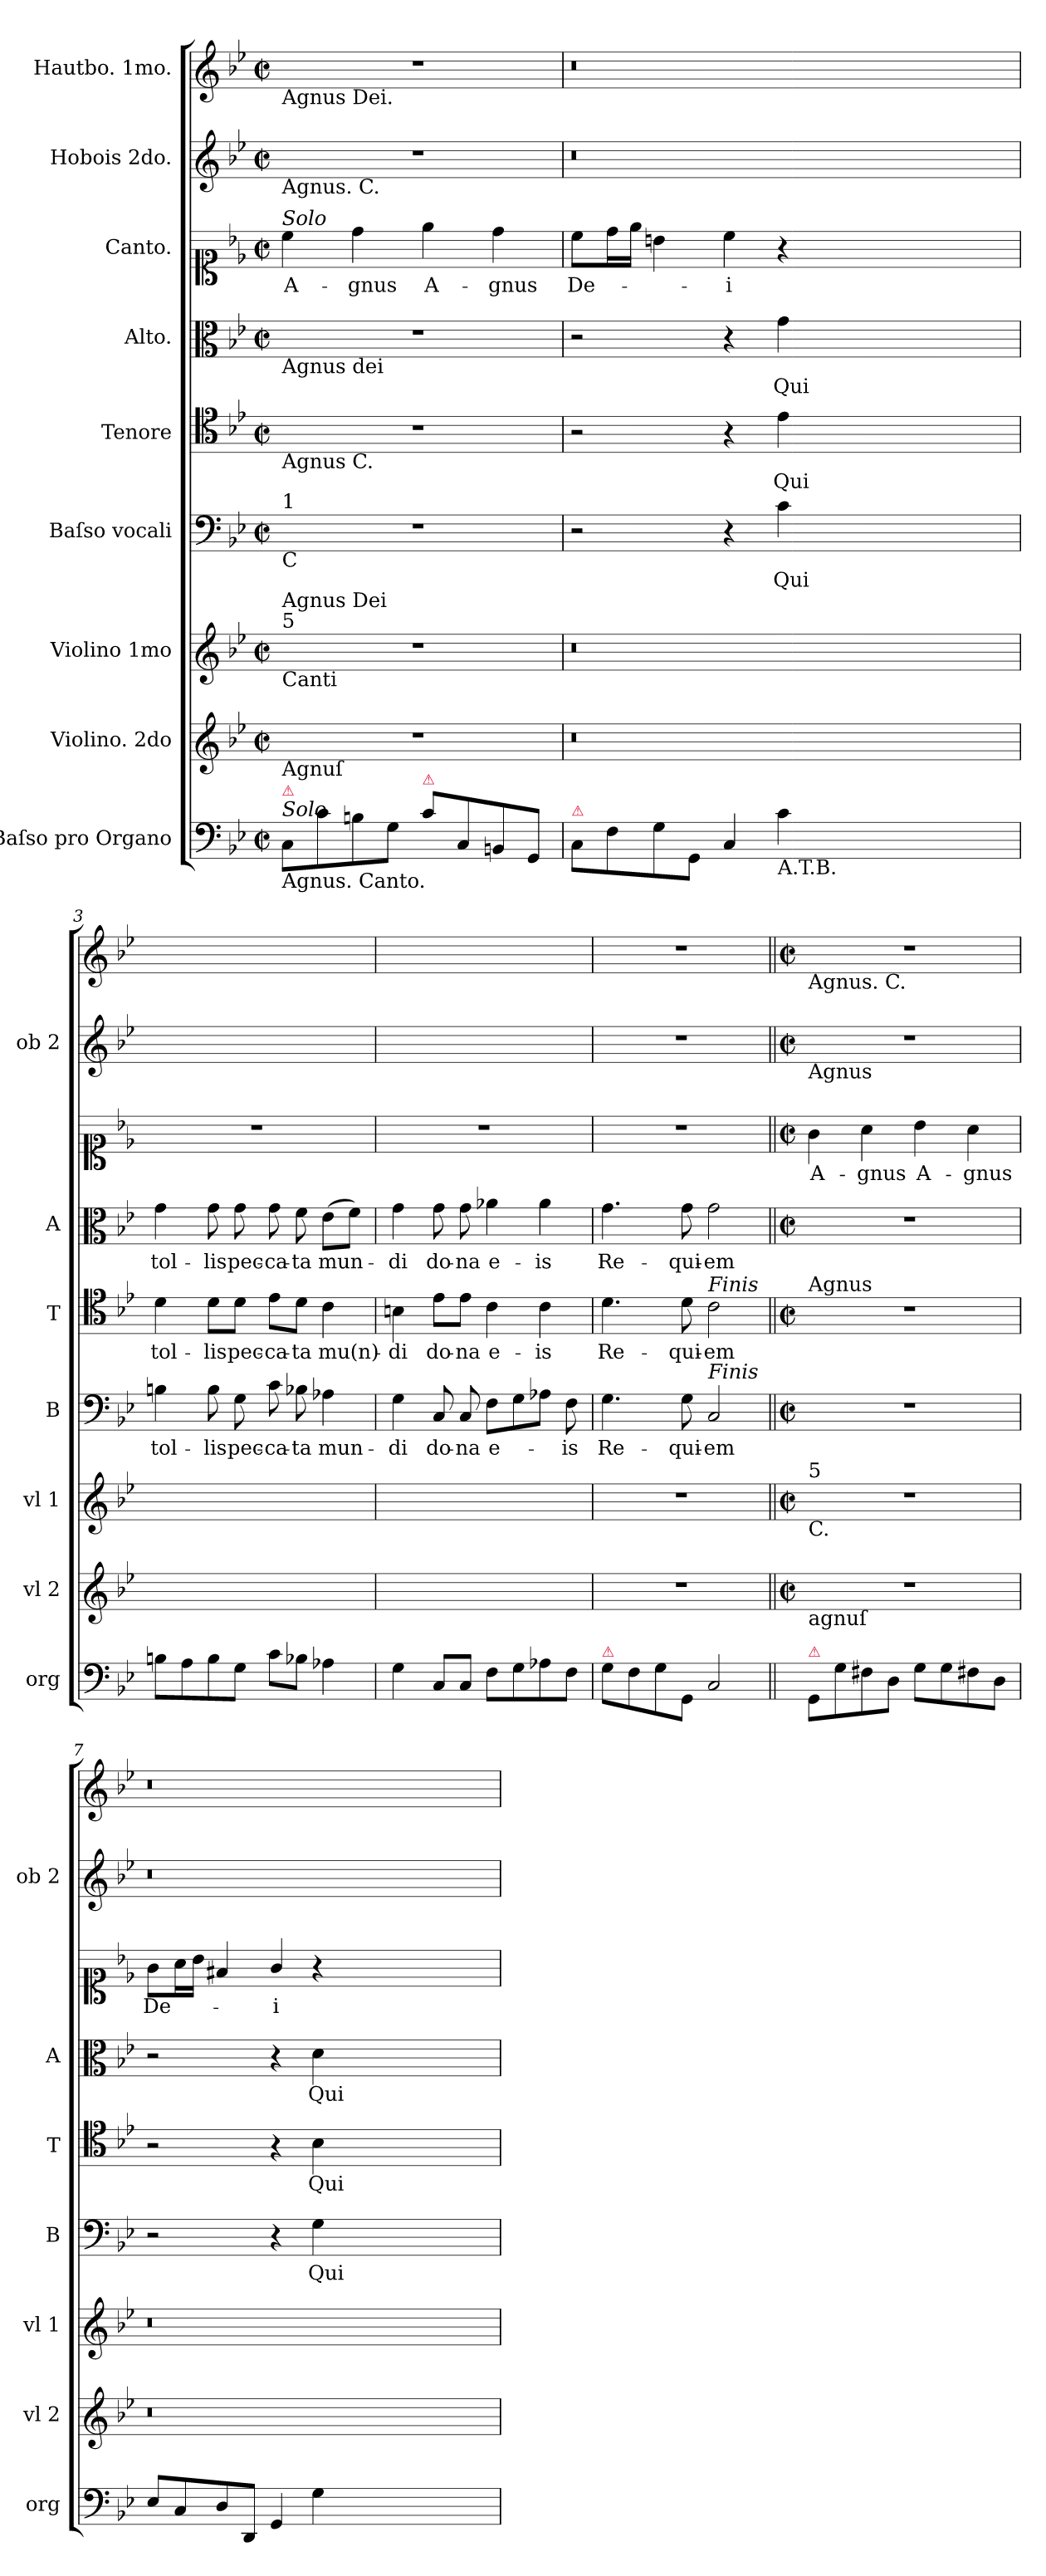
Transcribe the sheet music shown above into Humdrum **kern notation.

**kern	**kern	**kern	**kern	**text	**kern	**text	**kern	**text	**kern	**text	**kern	**kern
*part9	*part8	*part7	*part6	*part6	*part5	*part5	*part4	*part4	*part3	*part3	*part2	*part1
*staff9	*staff8	*staff7	*staff6	*staff6	*staff5	*staff5	*staff4	*staff4	*staff3	*staff3	*staff2	*staff1
*I"Baſso pro Organo	*I"Violino. 2do	*I"Violino 1mo	*I"Baſso vocali	*	*I"Tenore	*	*I"Alto.	*	*I"Canto.	*	*I"Hobois 2do.	*I"Hautbo. 1mo.
*I'org	*I'vl 2	*I'vl 1	*I'B	*	*I'T	*	*I'A	*	*	*	*I'ob 2	*
*clefF4	*clefG2	*clefG2	*clefF4	*	*clefC4	*	*clefC3	*	*clefC1	*	*clefG2	*clefG2
*k[b-e-]	*k[b-e-]	*k[b-e-]	*k[b-e-]	*	*k[b-e-]	*	*k[b-e-]	*	*k[b-e-]	*	*k[b-e-]	*k[b-e-]
*M2/2	*M2/2	*M2/2	*M2/2	*	*M2/2	*	*M2/2	*	*M2/2	*	*M2/2	*M2/2
*met(c|)	*met(c|)	*met(c|)	*met(c|)	*	*met(c|)	*	*met(c|)	*	*met(c|)	*	*met(c|)	*met(c|)
=1	=1	=1	=1	=1	=1	=1	=1	=1	=1	=1	=1	=1
!	!	!	!	!	!	!	!	!	!	!	!	!LO:TX:b:t=Agnus Dei.
!	!	!	!	!	!	!	!	!	!	!	!LO:TX:b:t=Agnus. C.	!
!	!	!	!	!	!	!	!	!	!LO:TX:a:i:t=Solo	!	!	!
!	!	!	!	!	!	!	!LO:TX:b:t=Agnus dei	!	!	!	!	!
!	!	!	!	!	!LO:TX:b:t=Agnus C.	!	!	!	!	!	!	!
!	!	!	!LO:TX:b:t=C	!	!	!	!	!	!	!	!	!
!	!	!	!LO:TX:a:t=1	!	!	!	!	!	!	!	!	!
!	!	!LO:TX:b:t=Canti	!	!	!	!	!	!	!	!	!	!
!	!	!LO:TX:a:t=5	!	!	!	!	!	!	!	!	!	!
!	!	!LO:TX:a:t=Agnus Dei	!	!	!	!	!	!	!	!	!	!
!	!LO:TX:b:t=Agnuſ	!	!	!	!	!	!	!	!	!	!	!
!LO:TX:a:i:t=Solo	!	!	!	!	!	!	!	!	!	!	!	!
!LO:TX:b:t=Agnus. Canto.	!	!	!	!	!	!	!	!	!	!	!	!
!LO:TX:a:color=crimson:t=⚠	!	!	!	!	!	!	!	!	!	!	!	!
8C/L	1r	1r	1r	.	1r	.	1r	.	4cc\	A-	1r	1r
8c\	.	.	.	.	.	.	.	.	.	.	.	.
8Bn\	.	.	.	.	.	.	.	.	4dd\	-gnus	.	.
8G\J	.	.	.	.	.	.	.	.	.	.	.	.
!LO:TX:a:color=crimson:t=⚠	!	!	!	!	!	!	!	!	!	!	!	!
!	!	!	!	!	!	!	!	!	!	!LO:LY:i	!	!
8c\L	.	.	.	.	.	.	.	.	4ee-\	A-	.	.
8C/	.	.	.	.	.	.	.	.	.	.	.	.
!	!	!	!	!	!	!	!	!	!	!LO:LY:i	!	!
8BBn/	.	.	.	.	.	.	.	.	4dd\	-gnus	.	.
8GG/J	.	.	.	.	.	.	.	.	.	.	.	.
=2	=2	=2	=2	=2	=2	=2	=2	=2	=2	=2	=2	=2
!LO:TX:a:color=crimson:t=⚠	!	!	!	!	!	!	!	!	!	!	!	!
8C\L	0.r	0.r	2r	.	2r	.	2r	.	8cc\L	De-	0.r	0.r
8F\	.	.	.	.	.	.	.	.	16dd\L	.	.	.
.	.	.	.	.	.	.	.	.	16ee-\JJ	.	.	.
8G\	.	.	.	.	.	.	.	.	4bn\	.	.	.
8GG/J	.	.	.	.	.	.	.	.	.	.	.	.
4C/	.	.	4r	.	4r	.	4r	.	4cc\	-i	.	.
!LO:TX:b:t=A.T.B.	!	!	!	!	!	!	!	!	!	!	!	!
4c\	.	.	4c\	Qui	4e-\	Qui	4g\	Qui	4r	.	.	.
0ryy	.	.	0ryy	.	0ryy	.	0ryy	.	0ryy	.	.	.
=3	=3	=3	=3	=3	=3	=3	=3	=3	=3	=3	=3	=3
8Bn\L	1ryy	1ryy	4Bn\	tol-	4d\	tol-	4g\	tol-	1r	.	1ryy	1ryy
8A\	.	.	.	.	.	.	.	.	.	.	.	.
8B\	.	.	8B\	-lis	8d\L	-lis	8g\	-lis	.	.	.	.
8G\J	.	.	8G\	pec-	8d\J	pec-	8g\	pec-	.	.	.	.
8c\L	.	.	8c\	-ca-	8e-\L	-ca-	8g\	-ca-	.	.	.	.
8B-X\J	.	.	8B-X\	-ta	8d\J	-ta	8f\	-ta	.	.	.	.
4A-X\	.	.	4A-X\	mun-	4c\	mu(n)-	(8e-\L	mun-	.	.	.	.
.	.	.	.	.	.	.	8f\J)	.	.	.	.	.
=4	=4	=4	=4	=4	=4	=4	=4	=4	=4	=4	=4	=4
4G\	1ryy	1ryy	4G\	-di	4Bn\	-di	4g\	-di	1r	.	1ryy	1ryy
8C/L	.	.	8C/	do-	8e-\L	do-	8g\	do-	.	.	.	.
8C/J	.	.	8C/	-na	8e-\J	-na	8g\	-na	.	.	.	.
8F\L	.	.	8F\L	e-	4c\	e-	4a-X\	e-	.	.	.	.
8G\	.	.	8G\	.	.	.	.	.	.	.	.	.
8A-X\	.	.	8A-X\J	.	4c\	-is	4a-\	-is	.	.	.	.
8F\J	.	.	8F\	-is	.	.	.	.	.	.	.	.
=5	=5	=5	=5	=5	=5	=5	=5	=5	=5	=5	=5	=5
!LO:TX:a:color=crimson:t=⚠	!	!	!	!	!	!	!	!	!	!	!	!
8G\L	1r	1r	4.G\	Re-	4.d\	Re-	4.g\	Re-	1r	.	1r	1r
8F\	.	.	.	.	.	.	.	.	.	.	.	.
8G\	.	.	.	.	.	.	.	.	.	.	.	.
8GG/J	.	.	8G\	-qui-	8d\	-qui-	8g\	-qui-	.	.	.	.
!	!	!	!	!	!LO:TX:a:i:t=Finis	!	!	!	!	!	!	!
!	!	!	!LO:TX:a:i:t=Finis	!	!	!	!	!	!	!	!	!
2C/	.	.	2C/	-em	2c\	-em	2g\	-em	.	.	.	.
=6||	=6||	=6||	=6||	=6||	=6||	=6||	=6||	=6||	=6||	=6||	=6||	=6||
*	*M2/2	*M2/2	*M2/2	*	*M2/2	*	*M2/2	*	*M2/2	*	*M2/2	*M2/2
*	*met(c|)	*met(c|)	*met(c|)	*	*met(c|)	*	*met(c|)	*	*met(c|)	*	*met(c|)	*met(c|)
!	!	!	!	!	!	!	!	!	!	!	!	!LO:TX:b:t=Agnus. C.
!	!	!	!	!	!	!	!	!	!	!	!LO:TX:b:t=Agnus	!
!	!	!	!	!	!LO:TX:a:t=Agnus	!	!	!	!	!	!	!
!	!	!LO:TX:b:t=C.	!	!	!	!	!	!	!	!	!	!
!	!	!LO:TX:a:t=5	!	!	!	!	!	!	!	!	!	!
!	!LO:TX:b:t=agnuſ	!	!	!	!	!	!	!	!	!	!	!
!LO:TX:a:color=crimson:t=⚠	!	!	!	!	!	!	!	!	!	!	!	!
8GG/L	1r	1r	1r	.	1r	.	1r	.	4g\	A-	1r	1r
8G\	.	.	.	.	.	.	.	.	.	.	.	.
8F#X\	.	.	.	.	.	.	.	.	4a\	-gnus	.	.
8D\J	.	.	.	.	.	.	.	.	.	.	.	.
!	!	!	!	!	!	!	!	!	!	!LO:LY:i	!	!
8G\L	.	.	.	.	.	.	.	.	4b-\	A-	.	.
8G\	.	.	.	.	.	.	.	.	.	.	.	.
!	!	!	!	!	!	!	!	!	!	!LO:LY:i	!	!
8F#X\	.	.	.	.	.	.	.	.	4a\	-gnus	.	.
8D\J	.	.	.	.	.	.	.	.	.	.	.	.
=7	=7	=7	=7	=7	=7	=7	=7	=7	=7	=7	=7	=7
8E-/L	0.r	0.r	2r	.	2r	.	2r	.	8g\L	De-	0.r	0.r
8C/	.	.	.	.	.	.	.	.	16a\L	.	.	.
.	.	.	.	.	.	.	.	.	16b-\JJ	.	.	.
8D/	.	.	.	.	.	.	.	.	4f#X/	.	.	.
8DD/J	.	.	.	.	.	.	.	.	.	.	.	.
4GG/	.	.	4r	.	4r	.	4r	.	4g/	-i	.	.
4G\	.	.	4G\	Qui	4B-\	Qui	4d\	Qui	4r	.	.	.
0ryy	.	.	0ryy	.	0ryy	.	0ryy	.	0ryy	.	.	.
=	=	=	=	=	=	=	=	=	=	=	=	=
*-	*-	*-	*-	*-	*-	*-	*-	*-	*-	*-	*-	*-
